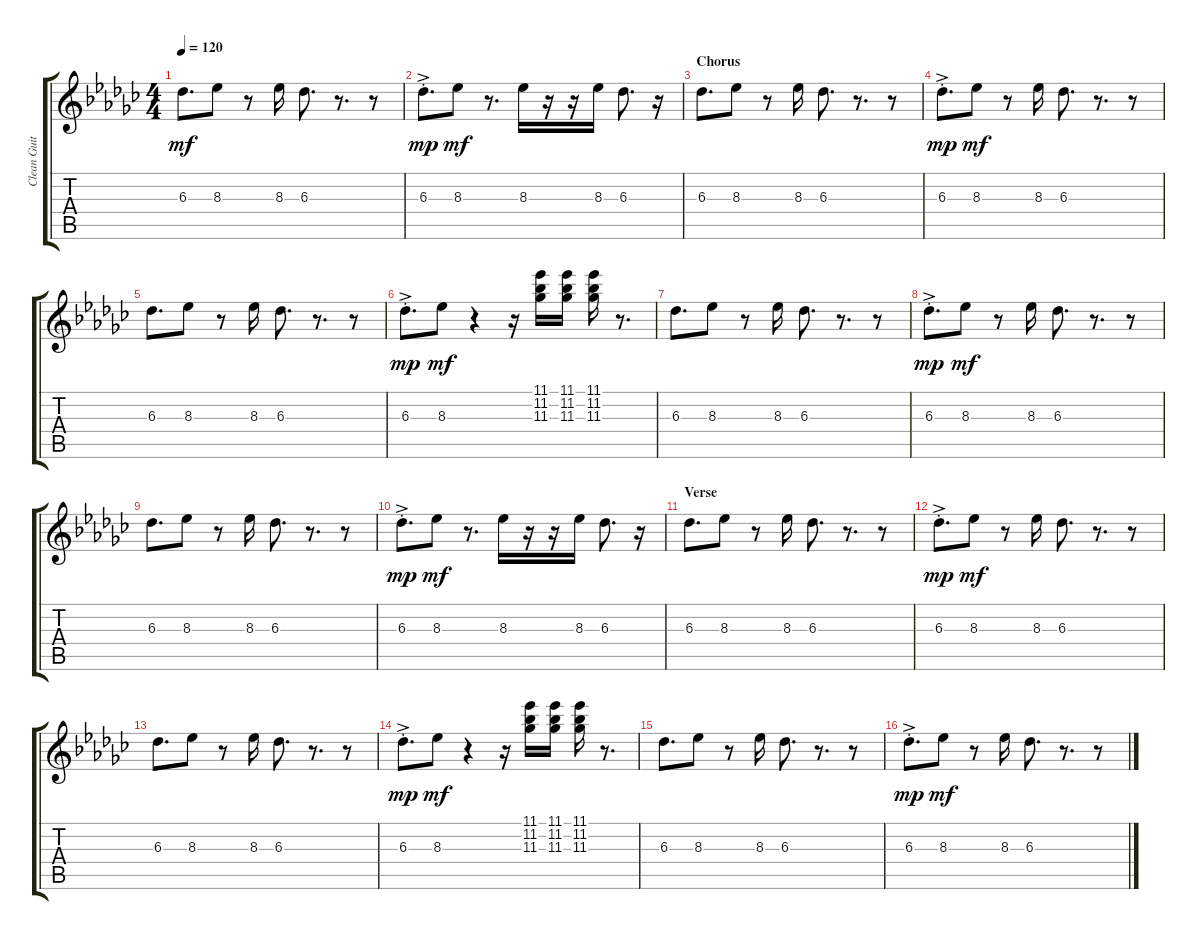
\track ("Clean Guitar" "Clean Guit") {instrument electricguitarclean}
\staff {score tabs}
\tuning (E4 B3 G3 D3 A2 E2) {hide}
\ts (4 4)
\tempo 120
\clef g2
\ks ebminor
6.3.8{d dy mf} 8.3.8 r.8 8.3.16 6.3.8{d} r.8{d} r.8 |
6.3{ac st}.8{d dy mp} 8.3.8{dy mf} r.8{d} 8.3.16 r.16 r.16 8.3.16 6.3.8{d} r.16 |
\section ("" "Chorus")
6.3.8{d} 8.3.8 r.8 8.3.16 6.3.8{d} r.8{d} r.8 |
6.3{ac st}.8{d dy mp} 8.3.8{dy mf} r.8 8.3.16 6.3.8{d} r.8{d} r.8 |
6.3.8{d} 8.3.8 r.8 8.3.16 6.3.8{d} r.8{d} r.8 |
6.3{ac st}.8{d dy mp} 8.3.8{dy mf} r.4 r.16 (11.1 11.2 11.3).16 (11.1 11.2 11.3).16 (11.1 11.2 11.3).16 r.8{d} |
6.3.8{d} 8.3.8 r.8 8.3.16 6.3.8{d} r.8{d} r.8 |
6.3{ac st}.8{d dy mp} 8.3.8{dy mf} r.8 8.3.16 6.3.8{d} r.8{d} r.8 |
6.3.8{d} 8.3.8 r.8 8.3.16 6.3.8{d} r.8{d} r.8 |
6.3{ac st}.8{d dy mp} 8.3.8{dy mf} r.8{d} 8.3.16 r.16 r.16 8.3.16 6.3.8{d} r.16 |
\section ("" "Verse")
6.3.8{d} 8.3.8 r.8 8.3.16 6.3.8{d} r.8{d} r.8 |
6.3{ac st}.8{d dy mp} 8.3.8{dy mf} r.8 8.3.16 6.3.8{d} r.8{d} r.8 |
6.3.8{d} 8.3.8 r.8 8.3.16 6.3.8{d} r.8{d} r.8 |
6.3{ac st}.8{d dy mp} 8.3.8{dy mf} r.4 r.16 (11.1 11.2 11.3).16 (11.1 11.2 11.3).16 (11.1 11.2 11.3).16 r.8{d} |
6.3.8{d} 8.3.8 r.8 8.3.16 6.3.8{d} r.8{d} r.8 |
6.3{ac st}.8{d dy mp} 8.3.8{dy mf} r.8 8.3.16 6.3.8{d} r.8{d} r.8
